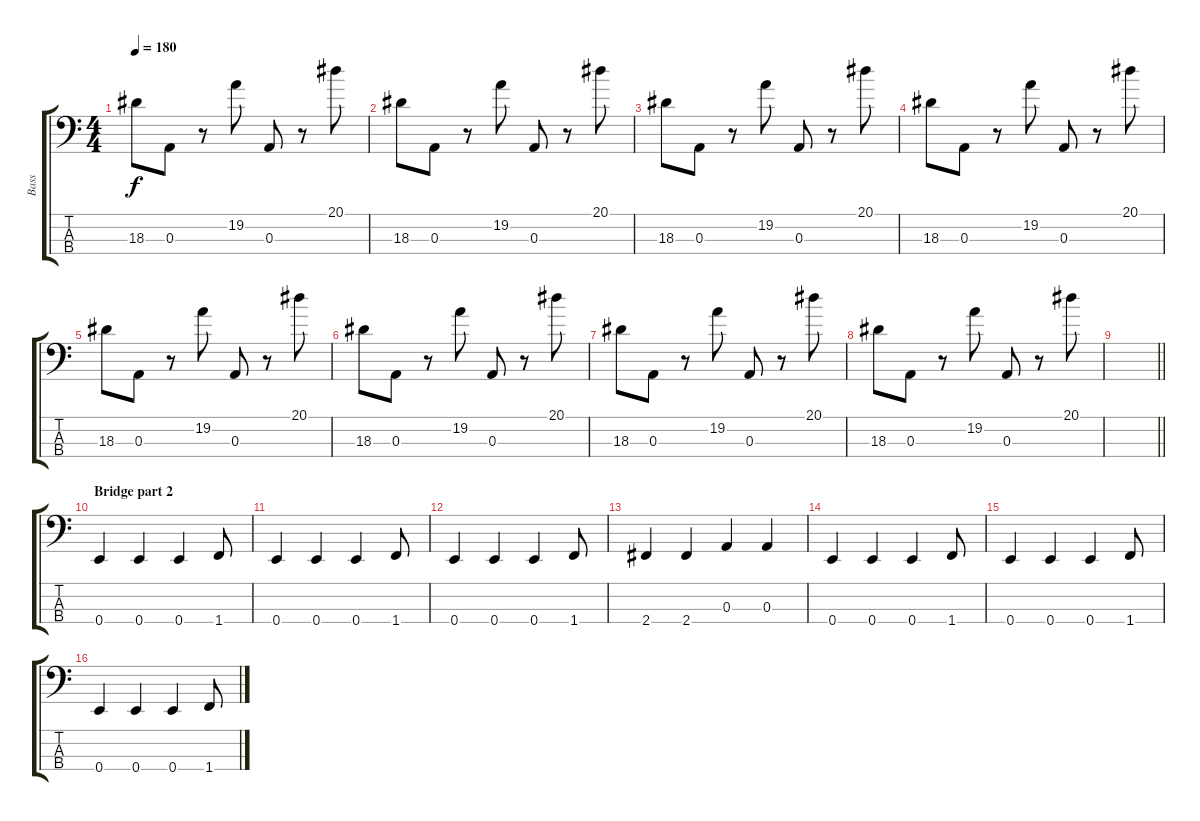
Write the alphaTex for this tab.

\track ("Bass" "Bass") {instrument electricbassfinger}
\staff {score tabs}
\tuning (G2 D2 A1 E1) {hide}
\ts (4 4)
\tempo 180
\clef f4
\ks c
18.3.8{dy f} 0.3.8 r.8 19.2.8 0.3.8 r.8 20.1.8 |
18.3.8 0.3.8 r.8 19.2.8 0.3.8 r.8 20.1.8 |
18.3.8 0.3.8 r.8 19.2.8 0.3.8 r.8 20.1.8 |
18.3.8 0.3.8 r.8 19.2.8 0.3.8 r.8 20.1.8 |
18.3.8 0.3.8 r.8 19.2.8 0.3.8 r.8 20.1.8 |
18.3.8 0.3.8 r.8 19.2.8 0.3.8 r.8 20.1.8 |
18.3.8 0.3.8 r.8 19.2.8 0.3.8 r.8 20.1.8 |
18.3.8 0.3.8 r.8 19.2.8 0.3.8 r.8 20.1.8 |
\barLineRight lightlight
|
\section ("" "Bridge part 2")
0.4.4 0.4.4 0.4.4 1.4.8 |
0.4.4 0.4.4 0.4.4 1.4.8 |
0.4.4 0.4.4 0.4.4 1.4.8 |
2.4.4 2.4.4 0.3.4 0.3.4 |
0.4.4 0.4.4 0.4.4 1.4.8 |
0.4.4 0.4.4 0.4.4 1.4.8 |
0.4.4 0.4.4 0.4.4 1.4.8
